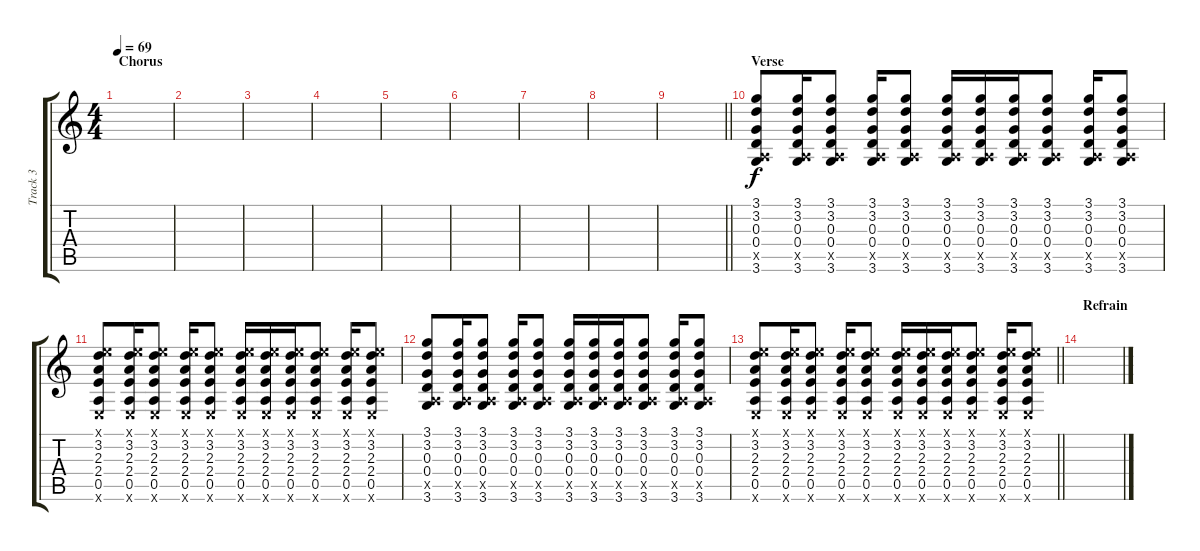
\track ("Track 3" "Track 3") {instrument acousticguitarsteel}
\staff {score tabs}
\tuning (E4 B3 G3 D3 A2 E2) {hide}
\ts (4 4)
\section ("" "Chorus")
\tempo 69
\clef g2
\ks c
|
|
|
|
|
|
|
|
\barLineRight lightlight
|
\section ("" "Verse")
(3.1 3.2 0.3 0.4 0.5{x} 3.6).8 (3.1 3.2 0.3 0.4 0.5{x} 3.6).16 (3.1 3.2 0.3 0.4 0.5{x} 3.6).8 (3.1 3.2 0.3 0.4 0.5{x} 3.6).16 (3.1 3.2 0.3 0.4 0.5{x} 3.6).8 (3.1 3.2 0.3 0.4 0.5{x} 3.6).16 (3.1 3.2 0.3 0.4 0.5{x} 3.6).16 (3.1 3.2 0.3 0.4 0.5{x} 3.6).16 (3.1 3.2 0.3 0.4 0.5{x} 3.6).8 (3.1 3.2 0.3 0.4 0.5{x} 3.6).16 (3.1 3.2 0.3 0.4 0.5{x} 3.6).8 |
(0.1{x} 3.2 2.3 2.4 0.5 0.6{x}).8 (0.1{x} 3.2 2.3 2.4 0.5 0.6{x}).16 (0.1{x} 3.2 2.3 2.4 0.5 0.6{x}).8 (0.1{x} 3.2 2.3 2.4 0.5 0.6{x}).16 (0.1{x} 3.2 2.3 2.4 0.5 0.6{x}).8 (0.1{x} 3.2 2.3 2.4 0.5 0.6{x}).16 (0.1{x} 3.2 2.3 2.4 0.5 0.6{x}).16 (0.1{x} 3.2 2.3 2.4 0.5 0.6{x}).16 (0.1{x} 3.2 2.3 2.4 0.5 0.6{x}).8 (0.1{x} 3.2 2.3 2.4 0.5 0.6{x}).16 (0.1{x} 3.2 2.3 2.4 0.5 0.6{x}).8 |
(3.1 3.2 0.3 0.4 0.5{x} 3.6).8 (3.1 3.2 0.3 0.4 0.5{x} 3.6).16 (3.1 3.2 0.3 0.4 0.5{x} 3.6).8 (3.1 3.2 0.3 0.4 0.5{x} 3.6).16 (3.1 3.2 0.3 0.4 0.5{x} 3.6).8 (3.1 3.2 0.3 0.4 0.5{x} 3.6).16 (3.1 3.2 0.3 0.4 0.5{x} 3.6).16 (3.1 3.2 0.3 0.4 0.5{x} 3.6).16 (3.1 3.2 0.3 0.4 0.5{x} 3.6).8 (3.1 3.2 0.3 0.4 0.5{x} 3.6).16 (3.1 3.2 0.3 0.4 0.5{x} 3.6).8 |
\barLineRight lightlight
(0.1{x} 3.2 2.3 2.4 0.5 0.6{x}).8 (0.1{x} 3.2 2.3 2.4 0.5 0.6{x}).16 (0.1{x} 3.2 2.3 2.4 0.5 0.6{x}).8 (0.1{x} 3.2 2.3 2.4 0.5 0.6{x}).16 (0.1{x} 3.2 2.3 2.4 0.5 0.6{x}).8 (0.1{x} 3.2 2.3 2.4 0.5 0.6{x}).16 (0.1{x} 3.2 2.3 2.4 0.5 0.6{x}).16 (0.1{x} 3.2 2.3 2.4 0.5 0.6{x}).16 (0.1{x} 3.2 2.3 2.4 0.5 0.6{x}).8 (0.1{x} 3.2 2.3 2.4 0.5 0.6{x}).16 (0.1{x} 3.2 2.3 2.4 0.5 0.6{x}).8 |
\section ("" "Refrain")
